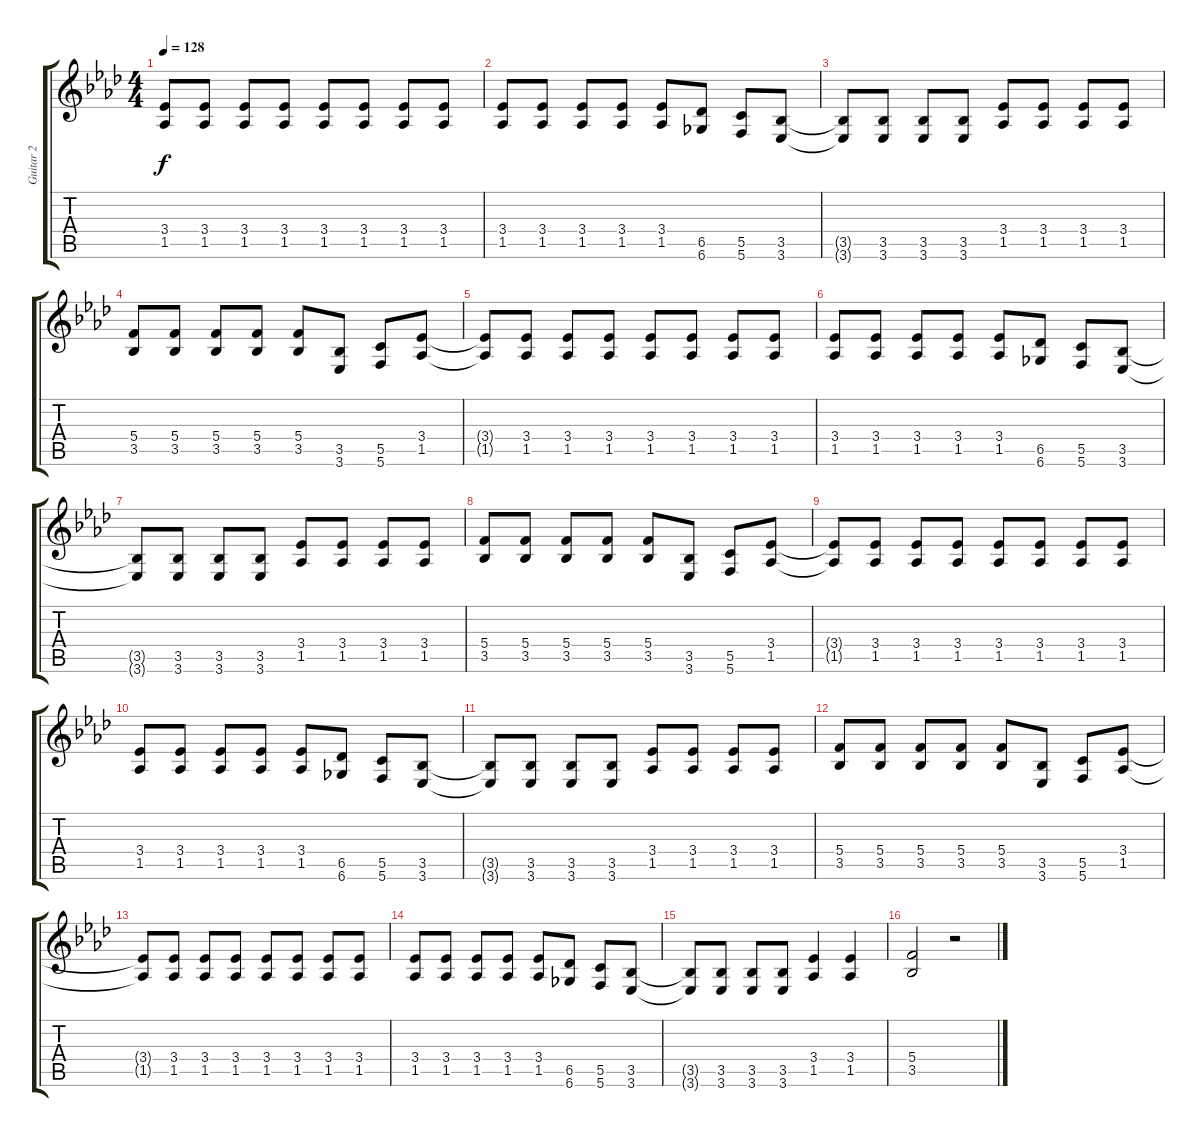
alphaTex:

\track ("Guitar 2" "Guitar 2") {instrument overdrivenguitar}
\staff {score tabs}
\tuning (D4 A3 F3 C3 G2 C2) {hide}
\ts (4 4)
\tempo 128
\clef g2
\ks fminor
(3.4{t} 1.5{t}).8{dy f} (3.4 1.5).8 (3.4 1.5).8 (3.4 1.5).8 (3.4 1.5).8 (3.4 1.5).8 (3.4 1.5).8 (3.4 1.5).8 |
(3.4 1.5).8 (3.4 1.5).8 (3.4 1.5).8 (3.4 1.5).8 (3.4 1.5).8 (6.5 6.6).8 (5.5 5.6).8 (3.5 3.6).8 |
(3.5{t} 3.6{t}).8 (3.5 3.6).8 (3.5 3.6).8 (3.5 3.6).8 (3.4 1.5).8 (3.4 1.5).8 (3.4 1.5).8 (3.4 1.5).8 |
(5.4 3.5).8 (5.4 3.5).8 (5.4 3.5).8 (5.4 3.5).8 (5.4 3.5).8 (3.5 3.6).8 (5.5 5.6).8 (3.4 1.5).8 |
(3.4{t} 1.5{t}).8 (3.4 1.5).8 (3.4 1.5).8 (3.4 1.5).8 (3.4 1.5).8 (3.4 1.5).8 (3.4 1.5).8 (3.4 1.5).8 |
(3.4 1.5).8 (3.4 1.5).8 (3.4 1.5).8 (3.4 1.5).8 (3.4 1.5).8 (6.5 6.6).8 (5.5 5.6).8 (3.5 3.6).8 |
(3.5{t} 3.6{t}).8 (3.5 3.6).8 (3.5 3.6).8 (3.5 3.6).8 (3.4 1.5).8 (3.4 1.5).8 (3.4 1.5).8 (3.4 1.5).8 |
(5.4 3.5).8 (5.4 3.5).8 (5.4 3.5).8 (5.4 3.5).8 (5.4 3.5).8 (3.5 3.6).8 (5.5 5.6).8 (3.4 1.5).8 |
(3.4{t} 1.5{t}).8 (3.4 1.5).8 (3.4 1.5).8 (3.4 1.5).8 (3.4 1.5).8 (3.4 1.5).8 (3.4 1.5).8 (3.4 1.5).8 |
(3.4 1.5).8 (3.4 1.5).8 (3.4 1.5).8 (3.4 1.5).8 (3.4 1.5).8 (6.5 6.6).8 (5.5 5.6).8 (3.5 3.6).8 |
(3.5{t} 3.6{t}).8 (3.5 3.6).8 (3.5 3.6).8 (3.5 3.6).8 (3.4 1.5).8 (3.4 1.5).8 (3.4 1.5).8 (3.4 1.5).8 |
(5.4 3.5).8 (5.4 3.5).8 (5.4 3.5).8 (5.4 3.5).8 (5.4 3.5).8 (3.5 3.6).8 (5.5 5.6).8 (3.4 1.5).8 |
(3.4{t} 1.5{t}).8 (3.4 1.5).8 (3.4 1.5).8 (3.4 1.5).8 (3.4 1.5).8 (3.4 1.5).8 (3.4 1.5).8 (3.4 1.5).8 |
(3.4 1.5).8 (3.4 1.5).8 (3.4 1.5).8 (3.4 1.5).8 (3.4 1.5).8 (6.5 6.6).8 (5.5 5.6).8 (3.5 3.6).8 |
(3.5{t} 3.6{t}).8 (3.5 3.6).8 (3.5 3.6).8 (3.5 3.6).8 (3.4 1.5).4 (3.4 1.5).4 |
(5.4 3.5).2 r.2
